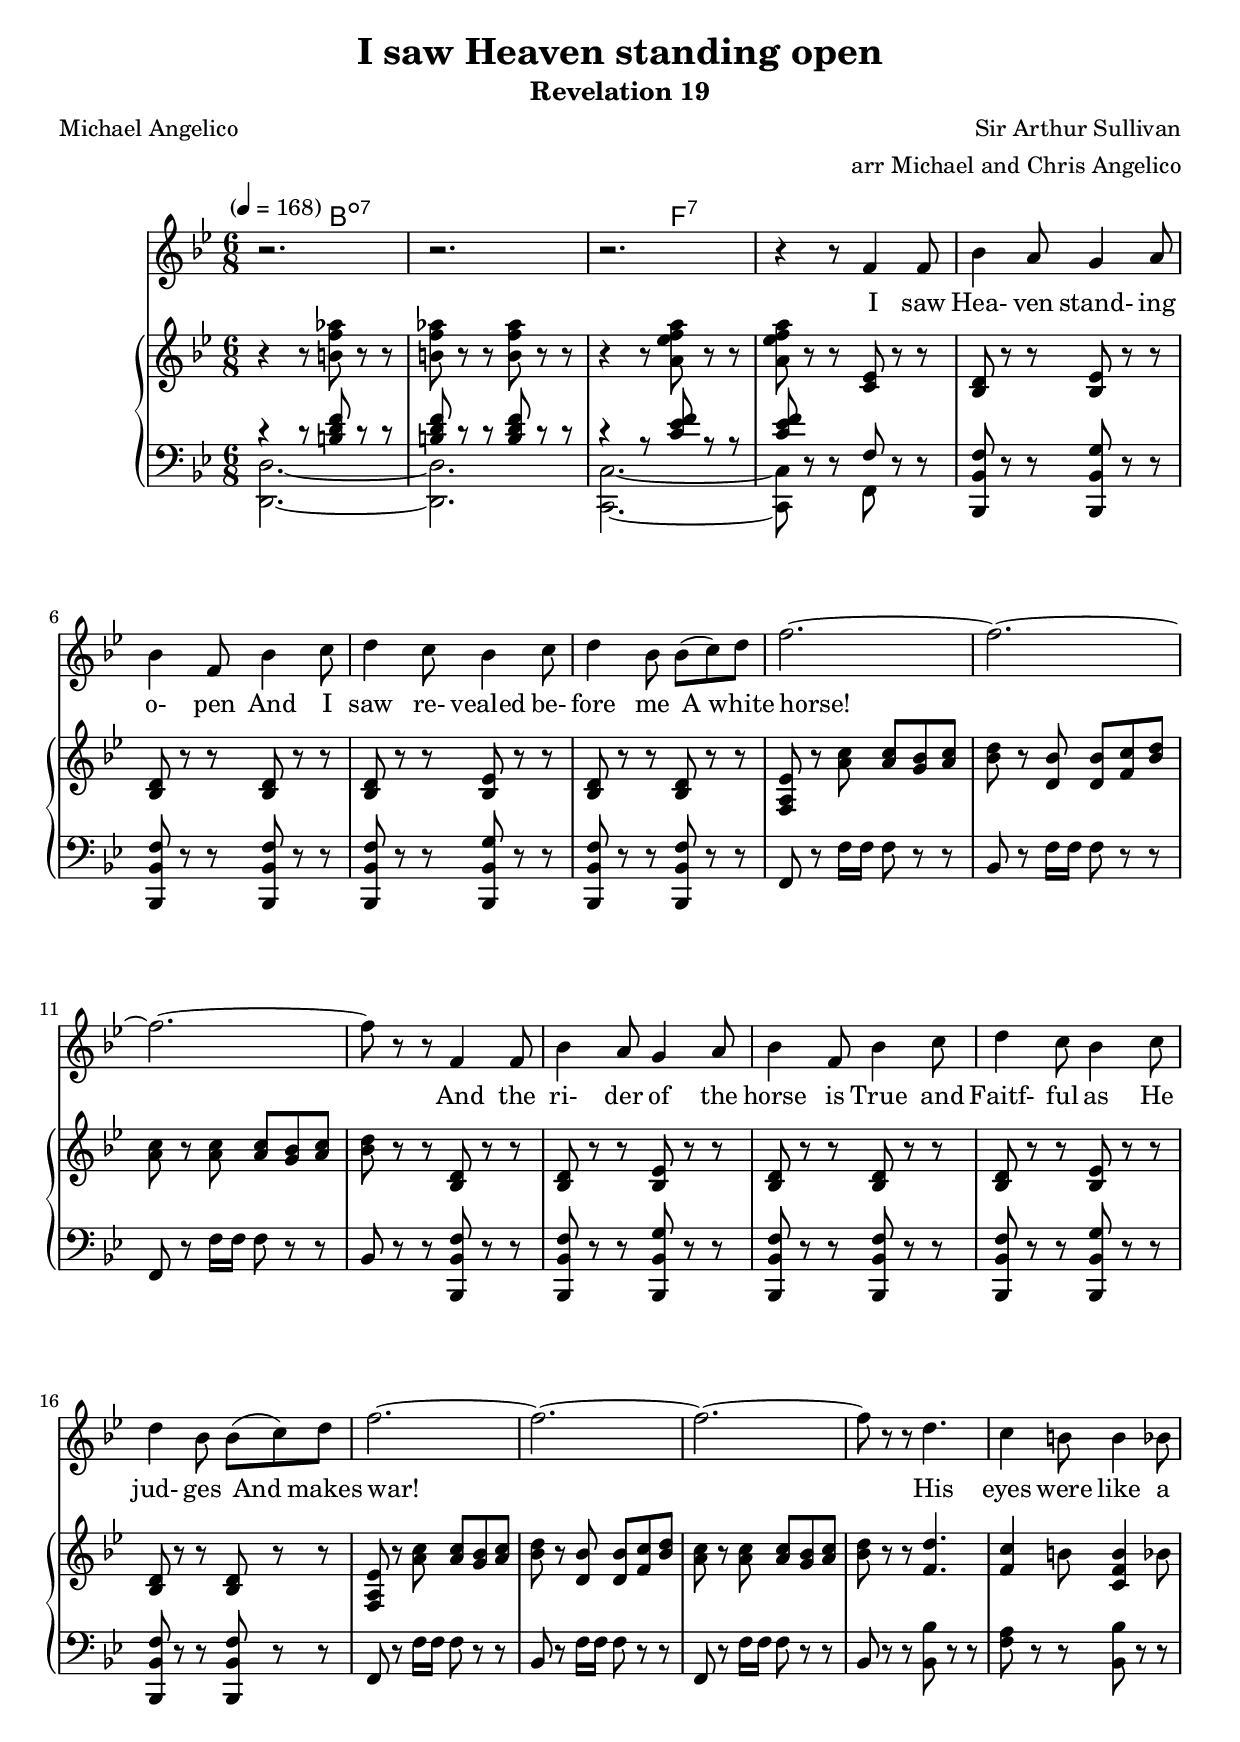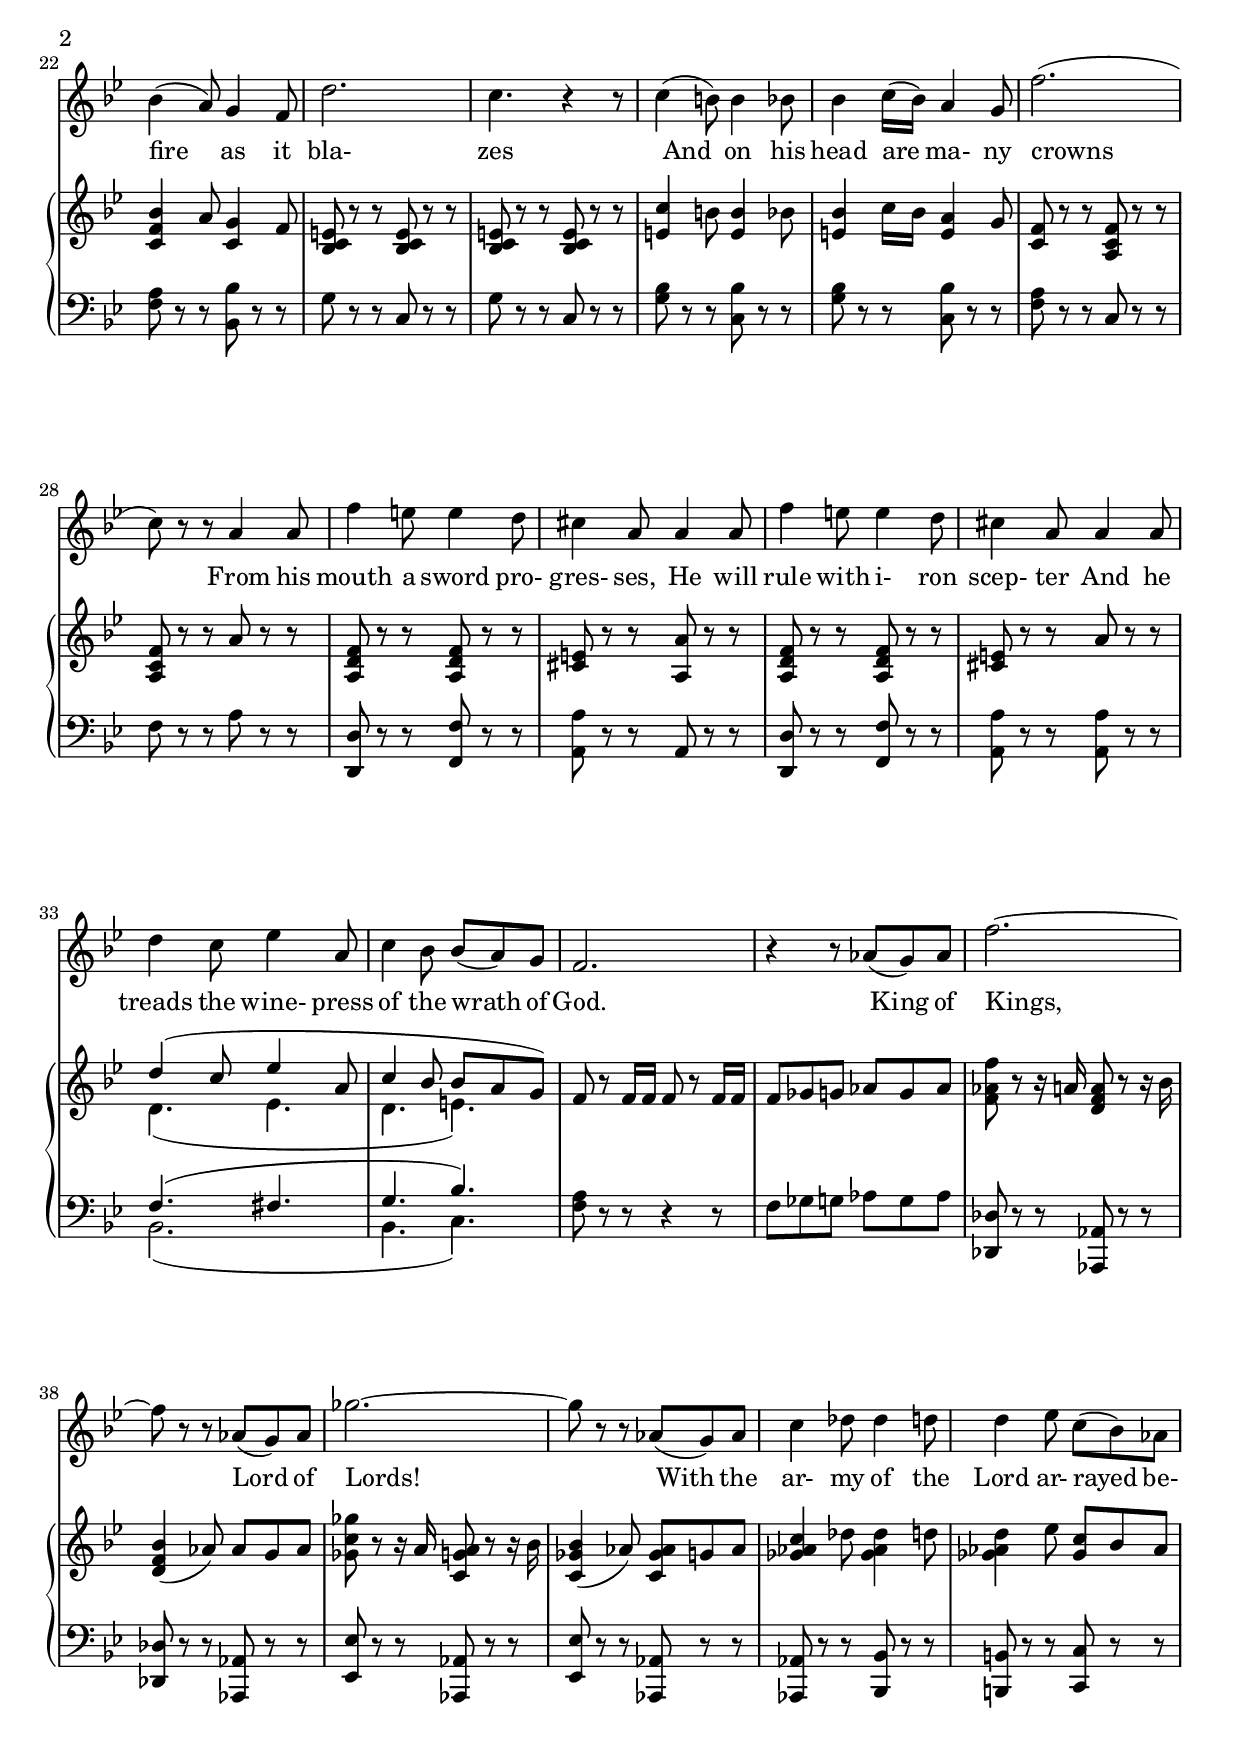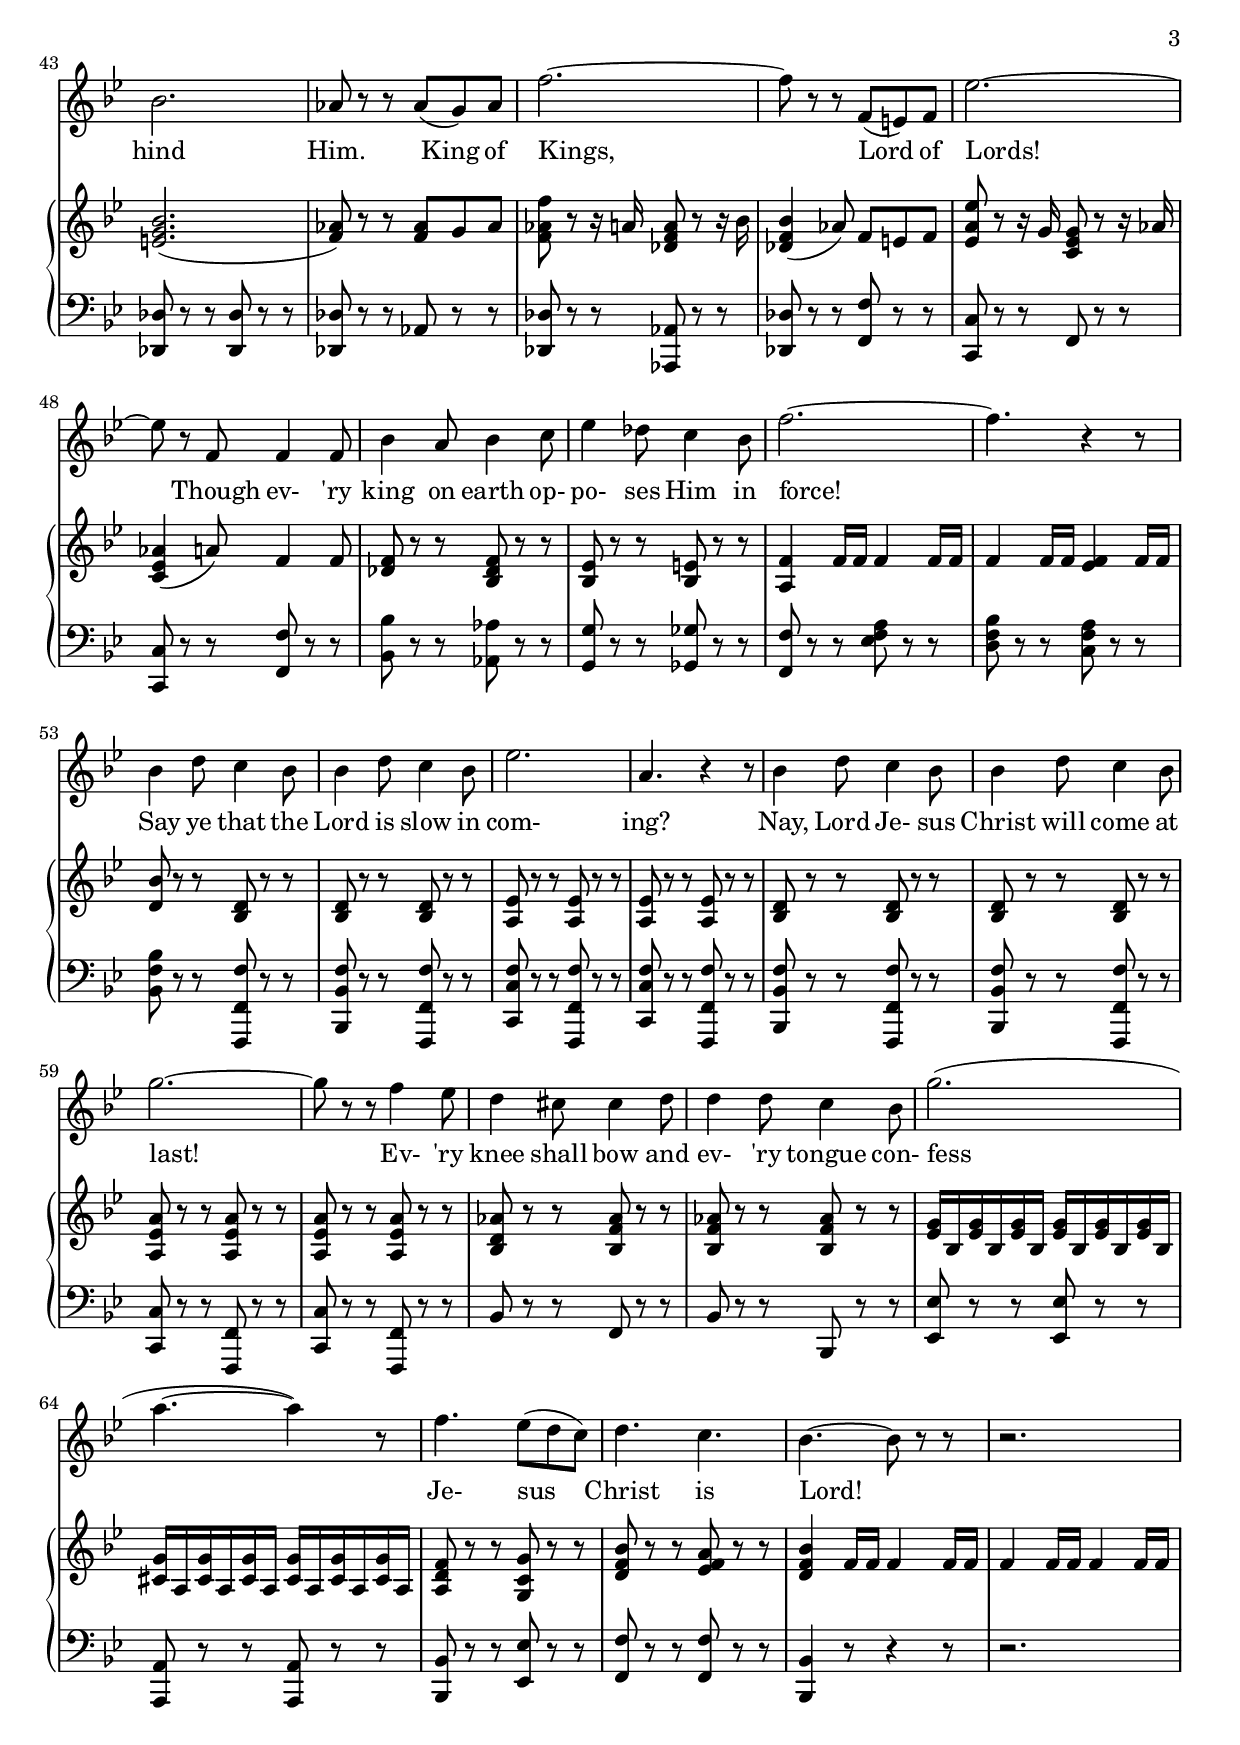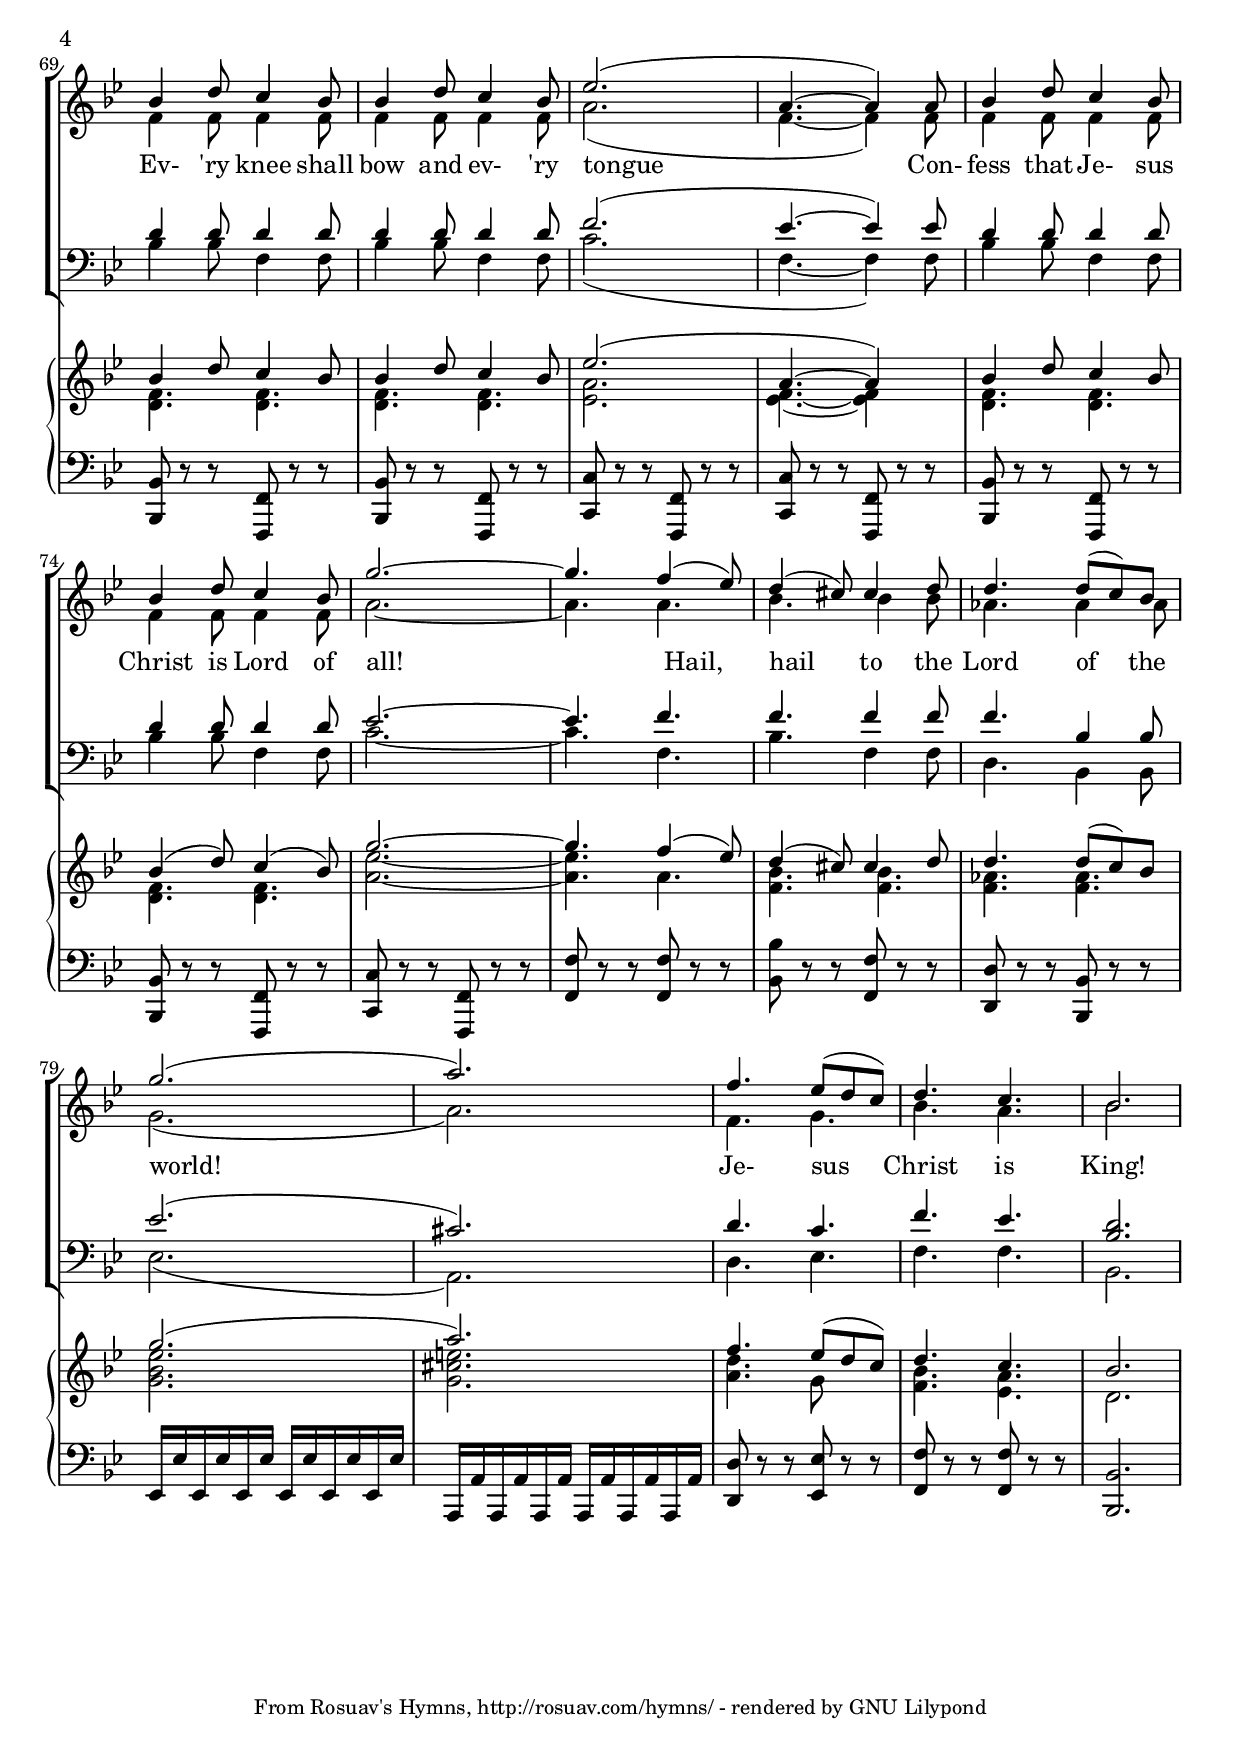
% Revelation 19: I saw heaven standing open
% Also 2 Peter 3:4, Philippians 2:10-11
\include "Hymnal.ly"

\header
{
	title="I saw Heaven standing open"
	subtitle="Revelation 19"
	poet="Michael Angelico"
	composer="Sir Arthur Sullivan" % circa 1898
	arranger="arr Michael and Chris Angelico" % 2012-03-07
}

\score {
	<<
		\new ChordNames {
			\set chordChanges = ##t
			\transpose c c,
			\chordmode {
				s4. b:dim7 b:dim7 b:dim7 s4. f:7 f:7
			}
		}
		\new Staff <<
			% Philip
			\set Staff.midiInstrument = "trumpet"
			\key bf \major
			\time 6/8
			\tempo "" 4 = 168
			\transposition c
			\new Voice = "solo" \relative f' {
				r2. r r r4 r8
				f4 f8 bf4 a8 g4 a8 bf4 f8 bf4 c8 d4 c8 bf4 c8 d4 bf8 bf(c) d f2.~f~f~f8 r r
				f,4 f8 bf4 a8 g4 a8 bf4 f8 bf4 c8 d4 c8 bf4 c8 d4 bf8 bf(c) d f2.~f~f~f8 r r
				% [1]
				d4. c4 b8 b4 bf8 bf4(a8) g4 f8 d'2. c4. r4 r8
				c4(b8) b4 bf8 bf4 c16(bf) a4 g8 f'2.(c8) r r
				a4 a8 f'4 e8 e4 d8 cs4 a8 a4 a8 f'4 e8 e4 d8 cs4 a8
				a4 a8 d4 c8 ef4 a,8 c4 bf8 bf(a) g f2.
				% [2]
				r4 r8 af(g) af f'2.~f8 r r af,(g) af gf'2.~gf8 r r
				af,8(g) af c4 df8 df4 d8 d4 ef8 c(bf) af bf2. af8 r r
				af(g) af f'2.~f8 r r f,(e) f ef'2.~ef8 r
				f, f4 f8 bf4 a8 bf4 c8 ef4 df8 c4 bf8 f'2.~f4. r4 r8
				% [3]
				bf,4 d8 c4 bf8 bf4 d8 c4 bf8 ef2. a,4. r4 r8
				bf4 d8 c4 bf8 bf4 d8 c4 bf8 g'2.~g8 r r
				f4 ef8 d4 cs8 cs4 d8 d4 d8 c4 bf8 g'2.(a4.~a4) r8
				f4. ef8(d c) d4. c bf~bf8 r r r2.
				% [4]
				\break
				r2. r r r r r r r r r r r r r r
			}
			\addlyrics { \lyr \lyricmode {
				!I saw Hea- ven stand- ing o- pen
				!And I saw re- vealed be- fore me
				!A white horse!
				!And the ri- der of the horse is True
				!and Faitf- ful as He jud- ges
				!And makes war!
				% [1]
				!His eyes were like a fire as it bla- zes
				!And on his head are ma- ny crowns
				!From his mouth a sword pro- gres- ses,
				!He will rule with i- ron scep- ter
				!And he treads the wine- press of the wrath of God.
				% [2]
				!King of Kings, Lord of Lords!
				!With the ar- my of the Lord ar- rayed be- hind Him.
				!King of Kings, Lord of Lords!
				!Though ev- 'ry king on earth op- po- ses Him in force!
				% [3]
				!Say ye that the Lord is slow in com- ing?
				!Nay, Lord Je- sus Christ will come at last!
				!Ev- 'ry knee shall bow and ev- 'ry tongue con- fess
				!Je- sus Christ is Lord!
				% [4]
			} }
		>>
		\new ChoirStaff <<
			\new Staff <<
				\set Staff.midiInstrument = "choir aahs"
				\key bf \major
				\time 6/8
				\tempo "" 4 = 168
				\new Voice = "sops" \relative f' {
					r2. r r r r r r r r r r r r r r r r r r r r r r r r r r r r r r r r r
					r r r r r r r r r r r r r r r r r r r r r r r r r r r r r r r r r r
					\voiceOne
					bf4 d8 c4 bf8 bf4 d8 c4 bf8 ef2.(a,4.~a4)
					a8 bf4 d8 c4 bf8 bf4 d8 c4 bf8 g'2.~g4.
					f4(ef8) d4(cs8) cs4 d8 d4. d8(c) bf g'2.(a)
					f4. ef8(d c) d4. c bf2.
				}
				\addlyrics { \lyr \lyricmode {
					!Ev- 'ry knee shall bow and ev- 'ry tongue
					!Con- fess that Je- sus Christ is Lord of all!
					!Hail, hail to the Lord of the world!
					!Je- sus Christ is King!
				} }
				\new Voice = "alto" \relative f' {
					s2. s s s s s s s s s s s s s s s s s s s s s s s s s s s s s s s s s
					s s s s s s s s s s s s s s s s s s s s s s s s s s s s s s s s s s
					\voiceTwo
					f4 f8 f4 f8 f4 f8 f4 f8 a2.(f4.~f4) f8
					f4 f8 f4 f8 f4 f8 f4 f8 a2.~a4.
					a4. bf bf4 bf8 af4. af4 af8 g2.(a)
					f4. g bf4. a bf2.
				}
			>>
			\new Staff <<
				\set Staff.midiInstrument = "choir aahs"
				\clef bass
				\key bf \major
				\new Voice = "tenor" \relative c' {
					r2. r r r r r r r r r r r r r r r r r r r r r r r r r r r r r r r r r
					r r r r r r r r r r r r r r r r r r r r r r r r r r r r r r r r r r
					\voiceOne
					d4 d8 d4 d8 d4 d8 d4 d8 f2.(ef4.~ef4) ef8
					d4 d8 d4 d8 d4 d8 d4 d8 ef2.~ef4.
					f4. f f4 f8 f4. bf,4 bf8 ef2.(cs)
					d4. c f4. ef <d bf>2.
				}
				\new Voice = "bass" \relative c' {
					s2. s s s s s s s s s s s s s s s s s s s s s s s s s s s s s s s s s
					s s s s s s s s s s s s s s s s s s s s s s s s s s s s s s s s s s
					\voiceTwo
					bf4 bf8 f4 f8 bf4 bf8 f4 f8 c'2.(f,4.~f4) f8
					bf4 bf8 f4 f8 bf4 bf8 f4 f8 c'2.~c4.
					f,4. bf f4 f8 d4. bf4 bf8 ef2.(a,)
					d4. ef f4. f bf,2.
				}
			>>
		>>
		\new GrandStaff <<
			% Accompaniment
			\new Staff <<
				\set Staff.midiInstrument = "acoustic grand"
				\key bf \major
				\time 6/8
				\tempo "" 4 = 168
				% TODO: Use \unfoldRepeats in the MIDI output but not in the printed score
				% And do that in Template.ly so it can be clean forever after.
				\new Voice = "treble" \unfoldRepeats \relative f' {
					r4 r8 <b f' af> r r <b f' af> r r <b f' af> r r
					r4 r8 <a ef' f a> r r <a ef' f a> r r <c, ef> r r
					<d bf> r r <ef bf> r r <d bf> r r <d bf> r r
					<d bf> r r <ef bf> r r <d bf> r r <d bf> r r
					<ef a, f> r <a c> <a c> <g bf> <a c>
					<bf d> r <bf d,> <bf d,> <c f,> <d bf>
					<c a> r <c a> <c a> <bf g> <c a> <d bf> r r
					<d, bf> r r
					<d bf> r r <ef bf> r r <d bf> r r <d bf> r r
					<d bf> r r <ef bf> r r <d bf> r r <d bf> r r
					<ef a, f> r <a c> <a c> <g bf> <a c>
					<bf d> r <bf d,> <bf d,> <c f,> <d bf>
					<c a> r <c a> <c a> <bf g> <c a> <d bf> r r
					% [1]
					<d f,>4. <c f,>4 b8 <b f c>4 bf8 <bf f c>4 a8 <g c,>4 f8
					<e c bf>8 r r <e c bf>8 r r <e c bf>8 r r <e c bf>8 r r
					<c' e,>4 b8 <b e,>4 bf8 <bf e,>4 c16 bf <a e>4 g8
					<f c> r r <f c a> r r <f c a> r r a r r
					<f d a> r r <f d a> r r <e cs> r r <a a,> r r
					<f d a> r r <f d a> r r <e cs> r r a r r
					<< { d4(c8 ef4 a,8 c4 bf8 bf a g) } \\ { d4.(ef d e) } >>
					f8 r f16 f f8 r f16 f
					% [2]
					f8 gf g af g af <f af f'> r r16 a <a f d>8 r r16 bf
					<bf f d>4(af8) af g af <gf c gf'> r r16 a <a g c,>8 r r16 bf
					<bf gf c,>4(af8) <af gf c,> g af <c af gf>4 df8 <df af gf>4 d8
					<d af gf>4 ef8 <c gf> bf af <bf g e>2.(<af f>8) r r
					<af f> g af <f af f'> r r16 a <a f df>8 r r16 bf <bf f df>4(af8)
					f e f <ef a ef'> r r16 g <g ef c>8 r r16 af <af ef c>4(a8)
					f4 f8 <f df>8 r r <f df bf> r r <ef bf> r r <e bf> r r
					<f a,>4 f16 f f4 f16 f f4 f16 f <f ef>4 f16 f
					% [3]
					<bf d,>8 r r <d, bf> r r <d bf> r r <d bf> r r
					<ef a,> r r <ef a,> r r <ef a,> r r <ef a,> r r
					<d bf> r r <d bf> r r <d bf> r r <d bf> r r
					<a' ef a,> r r <a ef a,> r r <a ef a,> r r <a ef a,> r r
					<af d, bf> r r <af f bf,> r r <af f bf,> r r <af f bf,> r r
					\repeat tremolo 6 { <g ef>16 bf, }
					\repeat tremolo 6 { <g' cs,>16 a, }
					<f' d a>8 r r <g c, g> r r <bf f d> r r <a f ef> r r
					<bf f d>4 f16 f f4 f16 f f4 f16 f f4 f16 f
					% [4]
					<< {
					bf4 d8 c4 bf8 bf4 d8 c4 bf8 ef2.(a,4.~a4) s8
					bf4 d8 c4 bf8 bf4(d8) c4(bf8) g'2.~g4.
					f4(ef8) d4(cs8) cs4 d8 d4. d8(c) bf g'2.(a)
					f4. ef8(d c) d4. c bf2.
					} \\ {
					<f d>4. <f d> <f d> <f d> <a ef>2. <f ef>4.~<f ef>4 s8
					<f d>4. <f d> <f d> <f d> <a ef'>2.~<a ef'>4.
					a <bf f> <bf f> <af f> <af f> <g bf ef>2. <g cs e>
					<a d>4. g8 s s <f bf>4. <ef a> d2.
					} >>
				}
			>>
			\new Staff <<
				\set Staff.midiInstrument = "acoustic grand"
				\clef bass
				\key bf \major
				\new Voice = "bass" \unfoldRepeats \relative c' {
					<< { r4 r8 <b d f> r r <b d f> r r <b d f> r r } \\ { <d, d,>2.~<d d,> } >>
					<< { r4 r8 <c' ef f> r r <c ef f> } \\ { <c, c,>2.~<c c,>8 } >>
					r8 r << f \\ f, >> r r
					<f' bf, bf,> r r <g bf, bf,> r r <f bf, bf,> r r <f bf, bf,> r r
					<f  bf, bf,> r r <g bf, bf,> r r <f bf, bf,> r r <f bf, bf,> r r
					f, r f'16 f f8 r r bf, r f'16 f f8 r r f, r f'16 f f8 r r bf, r r
					<f' bf, bf,> r r
					<f bf, bf,> r r <g bf, bf,> r r <f bf, bf,> r r <f bf, bf,> r r
					<f bf, bf,> r r <g bf, bf,> r r <f bf, bf,> r r <f bf, bf,> r r
					f, r f'16 f f8 r r bf, r f'16 f f8 r r f, r f'16 f f8 r r bf, r r
					% [1]
					<bf bf'> r r <f' a> r r <bf bf,> r r <f a> r r <bf bf,> r r
					g r r c, r r g' r r c, r r
					<bf' g> r r <bf c,> r r <bf g> r r <bf c,> r r
					<a f> r r c, r r f r r a r r
					<d, d,> r r <f f,> r r <a a,> r r a, r r <d d,> r r <f f,> r r
					<a a,> r r <a a,> r r
					<< { f4.(fs g bf) } \\ { bf,2.(bf4. c) } >>
					<a' f>8 r r r4 r8
					% [2]
					f8 gf g af g af <df, df,> r r <af af,> r r <df df,> r r <af af,> r r
					<ef' ef,> r r <af, af,> r r <ef' ef,> r r <af, af,> r r
					<af af,> r r <bf bf,> r r <b b,> r r <c c,> r r
					<df df,> r r <df df,> r r <df df,> r r
					af r r <df df,> r r <af af,> r r <df df,> r r <f f,> r r
					<c c,> r r f, r r <c' c,> r r
					<f f,> r r <bf bf,> r r <af af,> r r <g g,> r r <gf gf,> r r
					<f f,> r r <a f ef> r r <bf f d> r r <a f c> r r
					% [3]
					<bf f bf,> r r <f f, f,> r r <f bf, bf,> r r <f f, f,> r r
					<f c c,> r r <f f, f,> r r <f c c,> r r <f f, f,> r r
					<f bf, bf,> r r <f f, f,> r r <f bf, bf,> r r <f f, f,> r r
					<c c,> r r <f, f,> r r <c' c,> r r <f, f,> r r
					bf r r f r r bf r r bf, r r <ef' ef,> r r <ef ef,> r r
					<a, a,> r r <a a,> r r <bf bf,> r r <ef ef,> r r
					<f f,> r r <f f,> r r <bf, bf,>4 r8 r4 r8 r2.
					% [4]
					<bf bf,>8 r r <f f,> r r <bf bf,> r r <f f,> r r
					<c c'> r r <f f,> r r <c c'> r r <f f,> r r
					<bf bf,> r r <f f,> r r <bf bf,> r r <f f,> r r
					<c c'> r r <f f,> r r <f' f,> r r <f f,> r r
					<bf bf,> r r <f f,> r r <d d,> r r <bf bf,> r r
					\repeat tremolo 6 { ef,16 ef' }
					\repeat tremolo 6 { a,,16 a' }
					<d d,>8 r r <ef ef,> r r <f f,> r r <f f,> r r <bf, bf,>2.
				}
			>>
		>>
	>>
	\layout { \context { \RemoveEmptyStaffContext } \context { \Score \override VerticalAxisGroup #'remove-first = ##t } }
	\midi { \context { \ChordNameVoice \remove Note_performer } } % Stop chords from sounding in the MIDI
}
